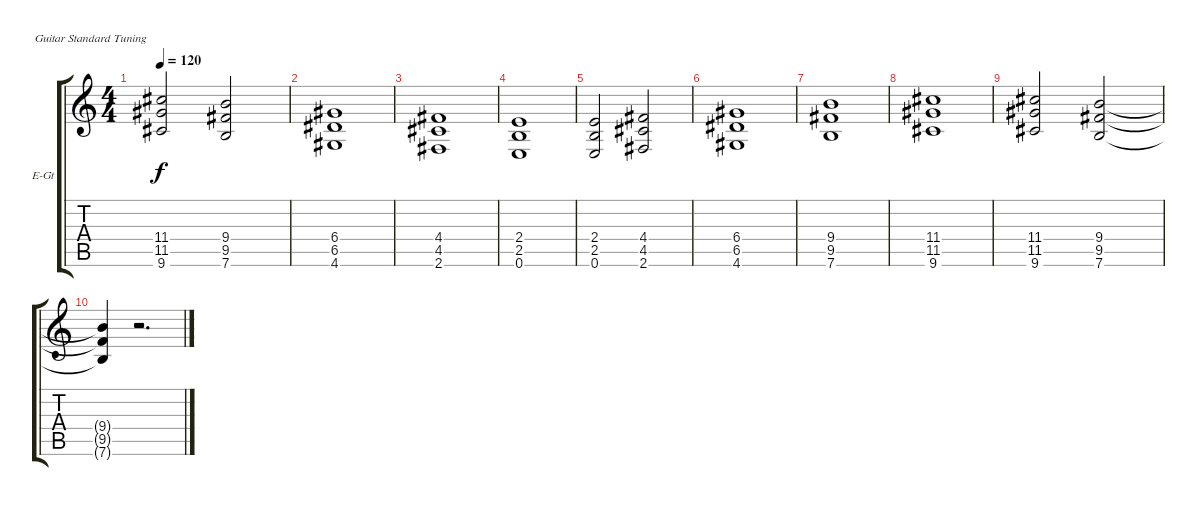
\bracketExtendMode groupsimilarinstruments
\firstSystemTrackNameOrientation horizontal
\otherSystemsTrackNameOrientation horizontal
\track ("Äîðîæêà 3" "E-Gt") {instrument overdrivenguitar}
\staff {score tabs}
\tuning (E4 B3 G3 D3 A2 E2)
\ts (4 4)
\tempo 120
\clef g2
\ks c
(11.4 11.5 9.6).2{dy f} (9.4 9.5 7.6).2 |
(6.4 6.5 4.6).1 |
(4.4 4.5 2.6).1 |
(2.4 2.5 0.6).1 |
(2.4 2.5 0.6).2 (4.4 4.5 2.6).2 |
(6.4 6.5 4.6).1 |
(9.4 9.5 7.6).1 |
(11.4 11.5 9.6).1 |
(11.4 11.5 9.6).2 (9.4 9.5 7.6).2 |
(9.4{t} 9.5{t} 7.6{t}).4 r.2{d}
